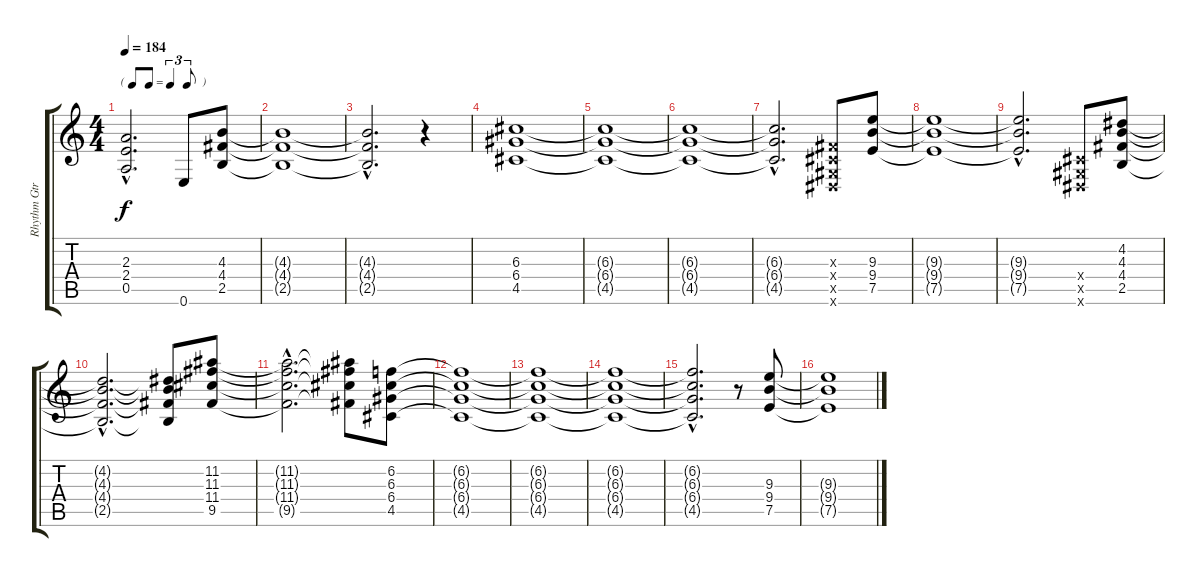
\track ("Rhythm Gtr 1" "Rhythm Gtr") {instrument distortionguitar}
\staff {score tabs}
\tuning (E4 B3 G3 D3 A2 E2) {hide}
\ts (4 4)
\tf triplet8th
\tempo 184
\clef g2
\ks c
(2.3{hac t} 2.4{hac t} 0.5{hac t}).2{d dy f} 0.6.8 (4.3 4.4 2.5).8 |
(4.3{t} 4.4{t} 2.5{t}).1 |
(4.3{hac t} 4.4{hac t} 2.5{hac t}).2{d} r.4 |
(6.3 6.4 4.5).1 |
(6.3{t} 6.4{t} 4.5{t}).1 |
(6.3{t} 6.4{t} 4.5{t}).1 |
(6.3{hac t} 6.4{hac t} 4.5{hac t}).2{d} (-1.3{x} -1.4{x} -1.5{x} -1.6{x}).8 (9.3 9.4 7.5).8 |
(9.3{t} 9.4{t} 7.5{t}).1 |
(9.3{hac t} 9.4{hac t} 7.5{hac t}).2{d} (-1.4{x} -1.5{x} -1.6{x}).8 (4.2 4.3 4.4 2.5).8 |
(4.2{hac t} 4.3{hac t} 4.4{hac t} 2.5{hac t}).2{d} (4.2{t} 4.3{t} 4.4{t} 2.5{t}).8 (11.2 11.3 11.4 9.5).8 |
(11.2{hac t} 11.3{hac t} 11.4{hac t} 9.5{hac t}).2{d} (11.2{t} 11.3{t} 11.4{t} 9.5{t}).8 (6.2 6.3 6.4 4.5).8 |
(6.2{t} 6.3{t} 6.4{t} 4.5{t}).1 |
(6.2{t} 6.3{t} 6.4{t} 4.5{t}).1 |
(6.2{t} 6.3{t} 6.4{t} 4.5{t}).1 |
(6.2{hac t} 6.3{hac t} 6.4{hac t} 4.5{hac t}).2{d} r.8 (9.3 9.4 7.5).8 |
(9.3{t} 9.4{t} 7.5{t}).1
